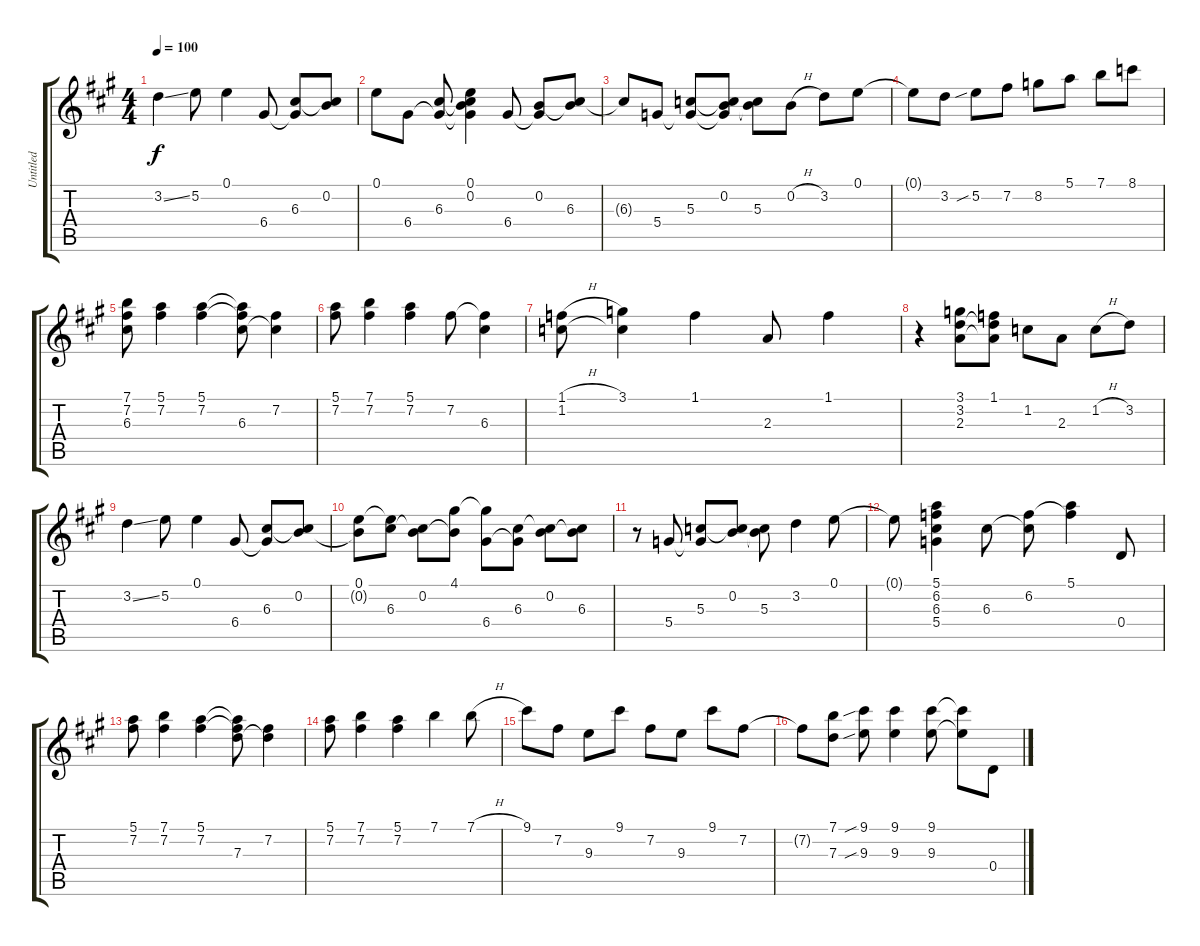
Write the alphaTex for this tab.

\track ("Untitled" "Untitled") {instrument acousticguitarnylon}
\staff {score tabs}
\tuning (E4 B3 G3 D3 A2 E2) {hide}
\ts (4 4)
\tempo 100
\clef g2
\ks a
3.2{ss}.4{dy f} 5.2.8 0.1.4 6.4.8 (6.3 6.4{t}).8 (0.2 6.3{t}).8 |
0.1.8 6.4.8 (6.3 6.4{t}).8 (0.1 0.2 6.3{t} 6.4{t}).4 6.4.8 (0.2 6.4{t}).8 (0.2{t} 6.3).8 |
6.3{t}.8 5.4.8 (5.3 5.4{t}).8 (0.2 5.3{t} 5.4{t}).8 (0.2{t} 5.3).8 0.2{h}.8 3.2.8 0.1.8 |
0.1{t}.8 3.2.8 5.2{sib}.8 7.2.8 8.2.8 5.1.8 7.1.8 8.1.8 |
(7.1 7.2 6.3).8 (5.1 7.2).4 (5.1 7.2).4 (5.1{t} 7.2{t} 6.3).8 (7.2 6.3{t}).4 |
(5.1 7.2).8 (7.1 7.2).4 (5.1 7.2).4 7.2.8 (7.2{t} 6.3).4 |
(1.1{h} 1.2).8 (3.1 1.2{t}).4 1.1.4 2.3.8 1.1.4 |
r.4 (3.1 3.2 2.3).8 (1.1 3.2{t} 2.3{t}).8 1.2.8 2.3.8 1.2{h}.8 3.2.8 |
3.2{ss}.4 5.2.8 0.1.4 6.4.8 (6.3 6.4{t}).8 (0.2 6.3{t}).8 |
(0.1 0.2{t}).8 (0.1{t} 6.3).8 (0.2 6.3{t}).8 (4.1 0.2{t}).8 (4.1{t} 6.4).8 (6.3 6.4{t}).8 (0.2 6.3{t}).8 (0.2{t} 6.3).8 |
r.8 5.4.8 (5.3 5.4{t}).8 (0.2 5.3{t}).8 (0.2{t} 5.3).8 3.2.4 0.1.8 |
0.1{t}.8 (5.1 6.2 6.3 5.4).4 6.3.8 (6.2 6.3{t}).8 (5.1 6.2{t}).4 0.4.8 |
(5.1 7.2).8 (7.1 7.2).4 (5.1 7.2).4 (5.1{t} 7.2{t} 7.3).8 (7.2 7.3{t}).4 |
(5.1 7.2).8 (7.1 7.2).4 (5.1 7.2).4 7.1.4 7.1{h}.8 |
9.1.8 7.2.8 9.3.8 9.1.8 7.2.8 9.3.8 9.1.8 7.2.8 |
7.2{t}.8 (7.1 7.3).8 (9.1{sib} 9.3{sib}).8 (9.1 9.3).4 (9.1 9.3).8 (9.1{t} 9.3{t}).8 0.4.8
